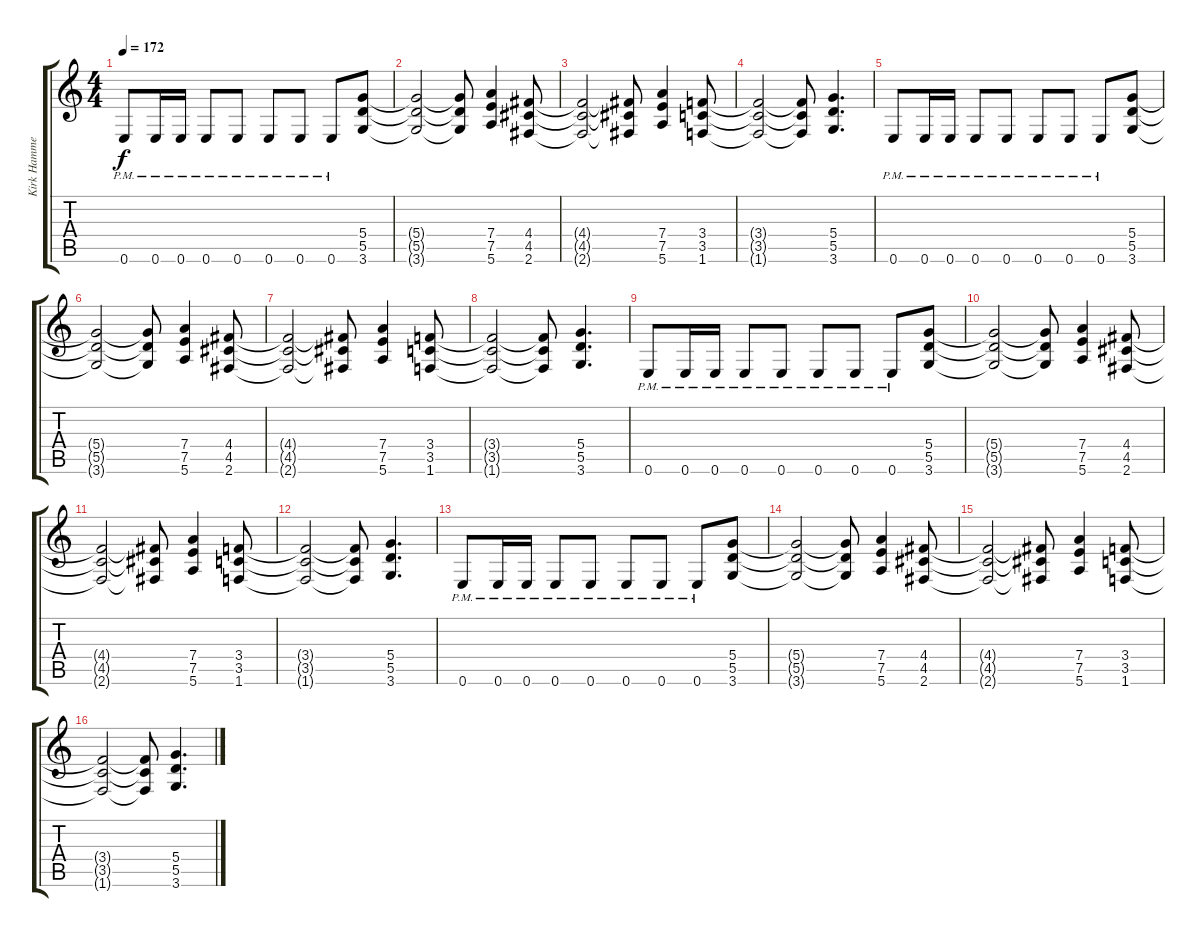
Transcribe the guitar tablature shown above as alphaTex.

\track ("Kirk Hammett Rhythm" "Kirk Hamme") {instrument distortionguitar}
\staff {score tabs}
\tuning (E4 B3 G3 D3 A2 E2) {hide}
\ts (4 4)
\tempo 172
\clef g2
\ks c
0.6{pm}.8{dy f} 0.6{pm}.16 0.6{pm}.16 0.6{pm}.8 0.6{pm}.8 0.6{pm}.8 0.6{pm}.8 0.6{pm}.8 (5.4 5.5 3.6).8 |
(5.4{t} 5.5{t} 3.6{t}).2 (5.4{t} 5.5{t} 3.6{t}).8 (7.4 7.5 5.6).4 (4.4 4.5 2.6).8 |
(4.4{t} 4.5{t} 2.6{t}).2 (4.4{t} 4.5{t} 2.6{t}).8 (7.4 7.5 5.6).4 (3.4 3.5 1.6).8 |
(3.4{t} 3.5{t} 1.6{t}).2 (3.4{t} 3.5{t} 1.6{t}).8 (5.4 5.5 3.6).4{d} |
0.6{pm}.8 0.6{pm}.16 0.6{pm}.16 0.6{pm}.8 0.6{pm}.8 0.6{pm}.8 0.6{pm}.8 0.6{pm}.8 (5.4 5.5 3.6).8 |
(5.4{t} 5.5{t} 3.6{t}).2 (5.4{t} 5.5{t} 3.6{t}).8 (7.4 7.5 5.6).4 (4.4 4.5 2.6).8 |
(4.4{t} 4.5{t} 2.6{t}).2 (4.4{t} 4.5{t} 2.6{t}).8 (7.4 7.5 5.6).4 (3.4 3.5 1.6).8 |
(3.4{t} 3.5{t} 1.6{t}).2 (3.4{t} 3.5{t} 1.6{t}).8 (5.4 5.5 3.6).4{d} |
0.6{pm}.8 0.6{pm}.16 0.6{pm}.16 0.6{pm}.8 0.6{pm}.8 0.6{pm}.8 0.6{pm}.8 0.6{pm}.8 (5.4 5.5 3.6).8 |
(5.4{t} 5.5{t} 3.6{t}).2 (5.4{t} 5.5{t} 3.6{t}).8 (7.4 7.5 5.6).4 (4.4 4.5 2.6).8 |
(4.4{t} 4.5{t} 2.6{t}).2 (4.4{t} 4.5{t} 2.6{t}).8 (7.4 7.5 5.6).4 (3.4 3.5 1.6).8 |
(3.4{t} 3.5{t} 1.6{t}).2 (3.4{t} 3.5{t} 1.6{t}).8 (5.4 5.5 3.6).4{d} |
0.6{pm}.8 0.6{pm}.16 0.6{pm}.16 0.6{pm}.8 0.6{pm}.8 0.6{pm}.8 0.6{pm}.8 0.6{pm}.8 (5.4 5.5 3.6).8 |
(5.4{t} 5.5{t} 3.6{t}).2 (5.4{t} 5.5{t} 3.6{t}).8 (7.4 7.5 5.6).4 (4.4 4.5 2.6).8 |
(4.4{t} 4.5{t} 2.6{t}).2 (4.4{t} 4.5{t} 2.6{t}).8 (7.4 7.5 5.6).4 (3.4 3.5 1.6).8 |
(3.4{t} 3.5{t} 1.6{t}).2 (3.4{t} 3.5{t} 1.6{t}).8 (5.4 5.5 3.6).4{d}
